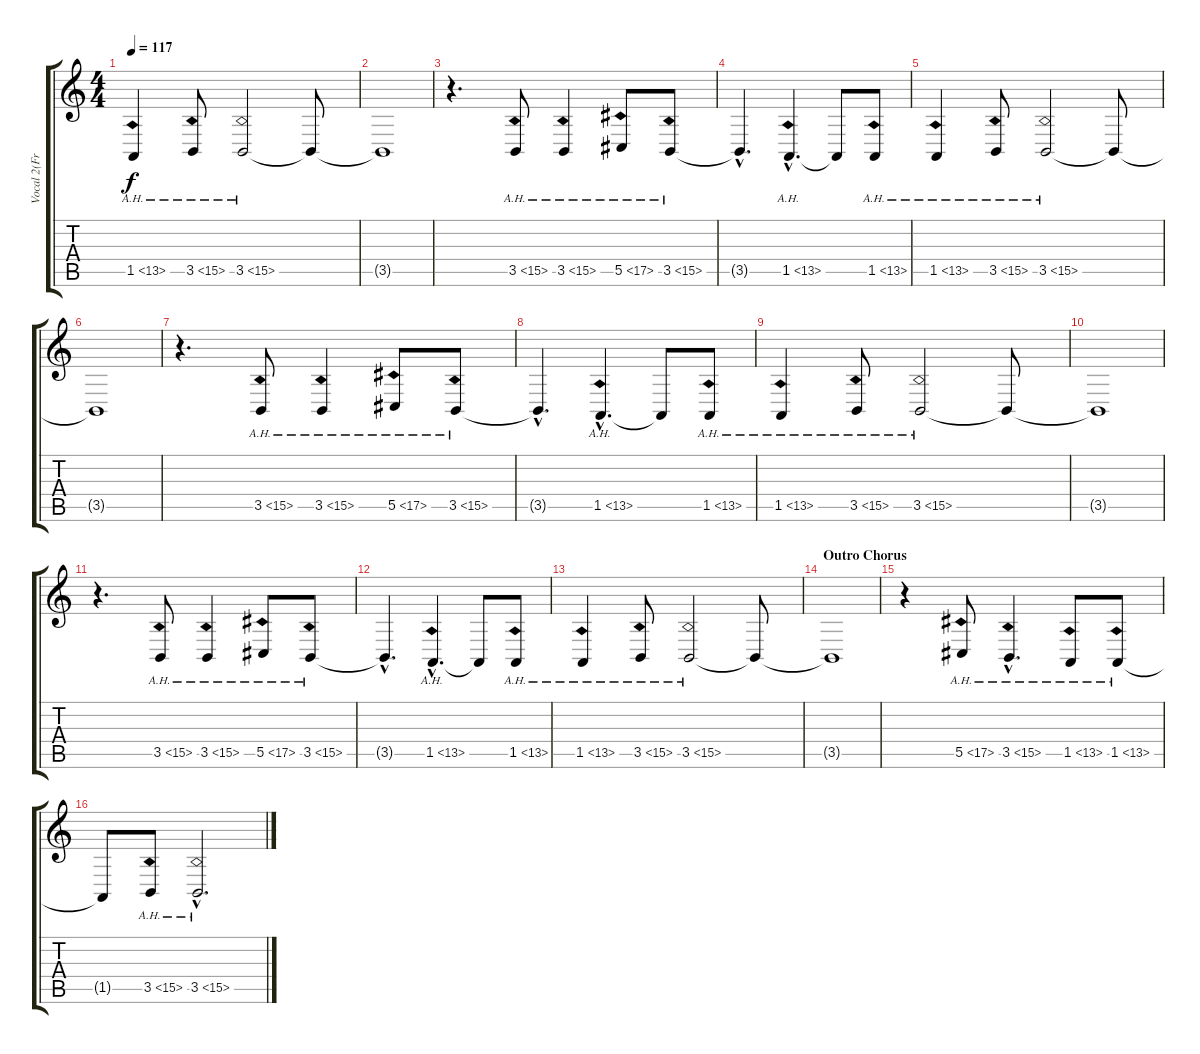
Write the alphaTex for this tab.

\track ("Vocal 2(Fred)" "Vocal 2(Fr") {instrument synthvoice}
\staff {score tabs}
\tuning (Eb4 Bb3 Gb3 Db3 Ab2 Eb2) {hide}
\ts (4 4)
\tempo 117
\clef g2
\ks c
1.5{ah 12}.4{dy f} 3.5{ah 12}.8 3.5{ah 12}.2 3.5{t}.8 |
3.5{t}.1 |
r.4{d} 3.5{ah 12}.8 3.5{ah 12}.4 5.5{ah 12}.8 3.5{ah 12}.8 |
3.5{hac t}.4{d} 1.5{ah 12 hac}.4{d} 1.5{t}.8 1.5{ah 12}.8 |
1.5{ah 12}.4 3.5{ah 12}.8 3.5{ah 12}.2 3.5{t}.8 |
3.5{t}.1 |
r.4{d} 3.5{ah 12}.8 3.5{ah 12}.4 5.5{ah 12}.8 3.5{ah 12}.8 |
3.5{hac t}.4{d} 1.5{ah 12 hac}.4{d} 1.5{t}.8 1.5{ah 12}.8 |
1.5{ah 12}.4 3.5{ah 12}.8 3.5{ah 12}.2 3.5{t}.8 |
3.5{t}.1 |
r.4{d} 3.5{ah 12}.8 3.5{ah 12}.4 5.5{ah 12}.8 3.5{ah 12}.8 |
3.5{hac t}.4{d} 1.5{ah 12 hac}.4{d} 1.5{t}.8 1.5{ah 12}.8 |
1.5{ah 12}.4 3.5{ah 12}.8 3.5{ah 12}.2 3.5{t}.8 |
\section ("" "Outro Chorus")
3.5{t}.1 |
r.4 5.5{ah 12}.8 3.5{ah 12 hac}.4{d} 1.5{ah 12}.8 1.5{ah 12}.8 |
1.5{t}.8 3.5{ah 12}.8 3.5{ah 12 hac}.2{d}
